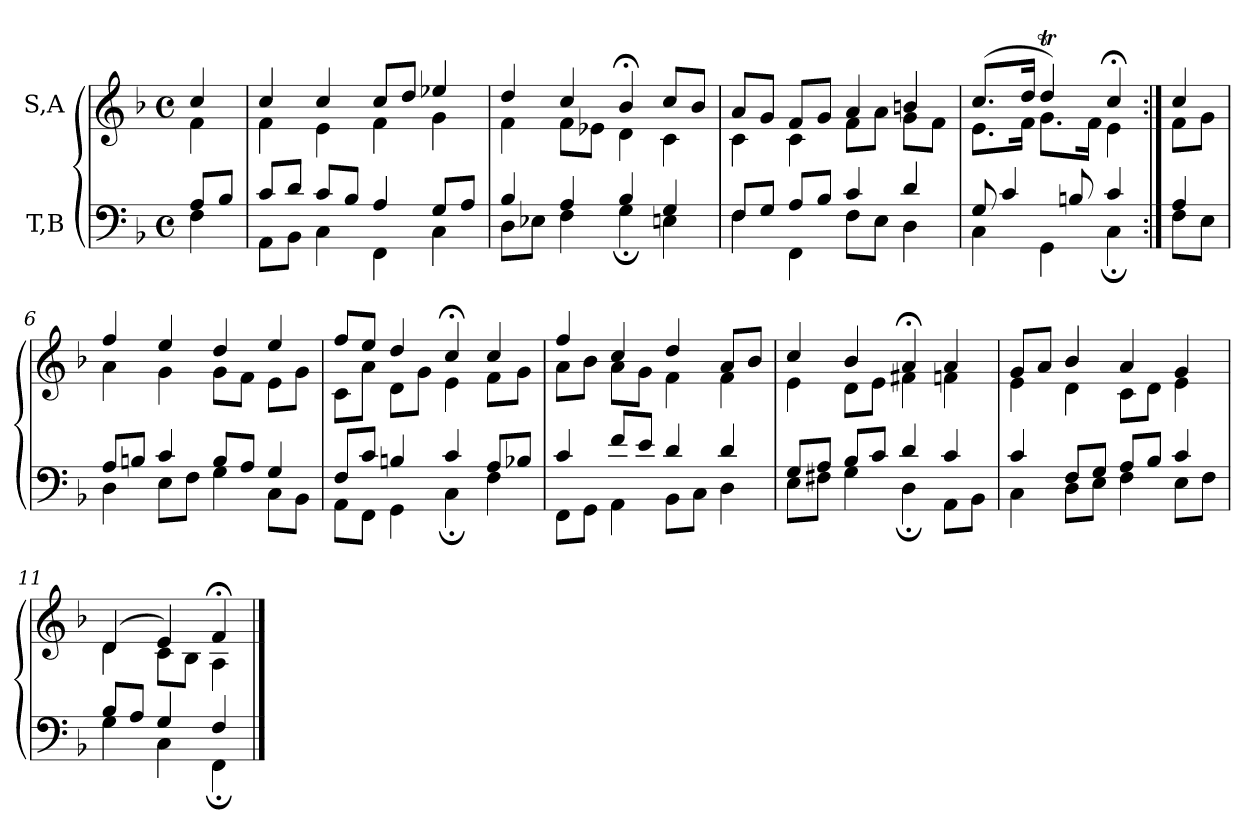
**kern	**kern
*part2	*part1
*staff2	*staff1
*I"T,B	*I"S,A
*clefF4	*clefG2
*k[b-]	*k[b-]
*M4/4	*M4/4
*met(c)	*met(c)
=	=
*^	*^
8AL	4F	4cc	4f
8B-J	.	.	.
=1	=1	=1	=1
8cL	8AAL	4cc	4f
8dJ	8BB-J	.	.
8cL	4C	4cc	4e
8B-J	.	.	.
4A	4FF	8ccL	4f
.	.	8ddJ	.
8GL	4C	4ee-X	4g
8AJ	.	.	.
=2	=2	=2	=2
4B-	8DL	4dd	4f
.	8E-XJ	.	.
4A	4F	4cc	8fL
.	.	.	8e-XJ
4B-	4G;	4b-;<	4d
4G	4En	8ccL	4c
.	.	8b-J	.
=3	=3	=3	=3
8FL	4F	8aL	4c
8GJ	.	8gJ	.
8AL	4FF	8fL	4c
8B-J	.	8gJ	.
4c	8FL	4a	8fL
.	8EJ	.	8aJ
4d	4D	4bn	8gL
.	.	.	8fJ
=1419	=1419	=1419	=1419
8G	4C	(>8.ccL	8.eL
4c	.	.	.
.	.	16ddJk	16fJk
.	4GG	4ddT)	8.gL
8Bn	.	.	.
.	.	.	16fJk
4c	4C;	4cc;<	4e
=1420:|!	=1420:|!	=1420:|!	=1420:|!
4A	8FL	4cc	8fL
.	8EJ	.	8gJ
=6	=6	=6	=6
8AL	4D	4ff	4a
8BnJ	.	.	.
4c	8EL	4ee	4g
.	8FJ	.	.
8BL	4G	4dd	8gL
8AJ	.	.	8fJ
4G	8CL	4ee	8eL
.	8BB-J	.	8gJ
=7	=7	=7	=7
8FL	8AAL	8ffL	8cL
8cJ	8FFJ	8eeJ	8aJ
4Bn	4GG	4dd	8dL
.	.	.	8gJ
4c	4C;	4cc;<	4e
8AL	4F	4cc	8fL
8B-XJ	.	.	8gJ
=8	=8	=8	=8
4c	8FFL	4ff	8aL
.	8GGJ	.	8b-J
8fL	4AA	4cc	8aL
8eJ	.	.	8gJ
4d	8BB-L	4dd	4f
.	8CJ	.	.
4d	4D	8aL	4f
.	.	8b-J	.
=9	=9	=9	=9
8GL	8EL	4cc	4e
8AJ	8F#XJ	.	.
8B-L	4G	4b-	8dL
8cJ	.	.	8eJ
4d	4D;	4a;<	4f#X
4c	8AAL	4a	4fn
.	8BB-J	.	.
=10	=10	=10	=10
4c	4C	8gL	4e
.	.	8aJ	.
8FL	8DL	4b-	4d
8GJ	8EJ	.	.
8AL	4F	4a	8cL
8B-J	.	.	8dJ
4c	8EL	4g	4e
.	8FJ	.	.
=11	=11	=11	=11
8B-L	4G	(>4d	4d
8AJ	.	.	.
4G	4C	4e)	8cL
.	.	.	8B-J
4F	4FF;	4f;<	4A
*v	*v	*	*
*	*v	*v
==	==
*-	*-
